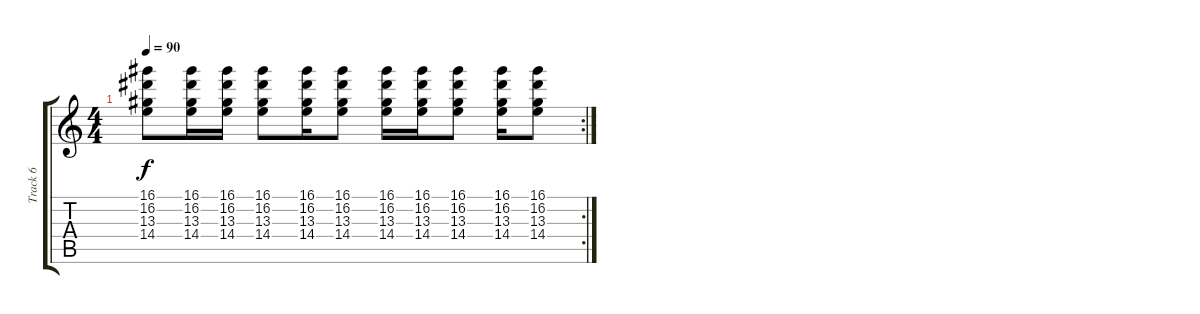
\track ("Track 6" "Track 6") {instrument overdrivenguitar}
\staff {score tabs}
\tuning (E4 B3 G3 D3 A2 E2) {hide}
\rc 2
\ts (4 4)
\tempo 90
\clef g2
\ks c
(16.1 16.2 13.3 14.4).8{dy f} (16.1 16.2 13.3 14.4).16 (16.1 16.2 13.3 14.4).16 (16.1 16.2 13.3 14.4).8 (16.1 16.2 13.3 14.4).16 (16.1 16.2 13.3 14.4).8 (16.1 16.2 13.3 14.4).16 (16.1 16.2 13.3 14.4).16 (16.1 16.2 13.3 14.4).8 (16.1 16.2 13.3 14.4).16 (16.1 16.2 13.3 14.4).8
